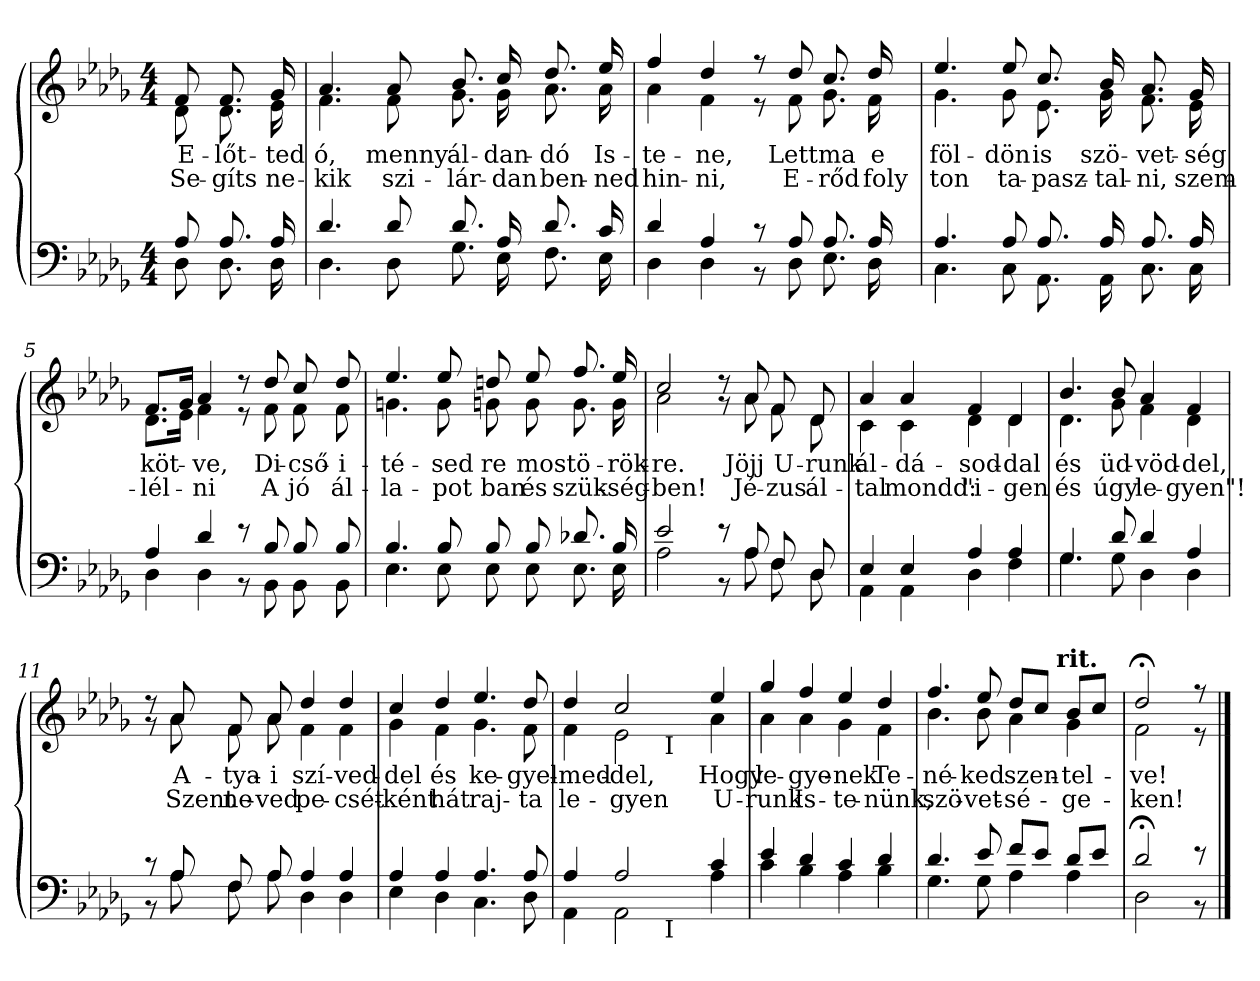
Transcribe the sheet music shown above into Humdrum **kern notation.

**kern	**kern	**text	**text
*part2	*part1	*part1	*part1
*staff2	*staff1	*staff1	*staff1
*clefF4	*clefG2	*	*
*k[b-e-a-d-g-]	*k[b-e-a-d-g-]	*	*
*b-:	*b-:	*	*
*M4/4	*M4/4	*	*
=1	=1	=1	=1
*^	*	*	*
!	!	!LO:TX:a:B:t=Maestoso	!	!
!	!	!	!LO:LY:b	!LO:LY:b
*	*	*^	*	*
8A-/	8D-\	8f/	8d-\	E-	Se-
!	!	!	!	!LO:LY:b	!LO:LY:b
8.A-/	8.D-\	8.f/	8.d-\	-lőt-	-gíts
!	!	!	!	!LO:LY:b	!LO:LY:b
16A-/	16D-\	16g-/	16e-\	-ted	ne-
=2	=2	=2	=2	=2	=2
!	!	!	!	!LO:LY:b	!LO:LY:b
4.d-/	4.D-\	4.a-/	4.f\	ó,	-kik
!	!	!	!	!LO:LY:b	!LO:LY:b
8d-/	8D-\	8a-/	8f\	menny	szi-
!	!	!	!	!LO:LY:b	!LO:LY:b
8.d-/	8.G-\	8.b-/	8.g-\	ál-	-lár-
!	!	!	!	!LO:LY:b	!LO:LY:b
16A-/	16E-\	16cc/	16g-\	-dan-	-dan
!	!	!	!	!LO:LY:b	!LO:LY:b
8.d-/	8.F\	8.dd-/	8.a-\	-dó	ben-
!	!	!	!	!LO:LY:b	!LO:LY:b
16c/	16E-\	16ee-/	16a-\	Is-	-ned
=3	=3	=3	=3	=3	=3
!	!	!	!	!LO:LY:b	!LO:LY:b
4d-/	4D-\	4ff/	4a-\	-te-	hin-
!	!	!	!	!LO:LY:b	!LO:LY:b
4A-/	4D-\	4dd-/	4f\	-ne,	-ni,
8r	8r	8r	8r	.	.
!	!	!	!	!LO:LY:b	!LO:LY:b
8A-/	8D-\	8dd-/	8f\	Lett	E-
!	!	!	!	!LO:LY:b	!LO:LY:b
8.A-/	8.E-\	8.cc/	8.g-\	ma	-rőd
!	!	!	!	!LO:LY:b	!LO:LY:b
16A-/	16D-\	16dd-/	16f\	e	foly­
!!LO:LB:g=z	!!
=4	=4	=4	=4	=4	=4
!	!	!	!	!LO:LY:b	!LO:LY:b
4.A-/	4.C\	4.ee-/	4.g-\	föl-	ton
!	!	!	!	!LO:LY:b	!LO:LY:b
8A-/	8C\	8ee-/	8g-\	-dön	ta-
!	!	!	!	!LO:LY:b	!LO:LY:b
8.A-/	8.AA-\	8.cc/	8.e-\	is	-pasz-
!	!	!	!	!LO:LY:b	!LO:LY:b
16A-/	16AA-\	16b-/	16g-\	szö-	-tal-
!	!	!	!	!LO:LY:b	!LO:LY:b
8.A-/	8.C\	8.a-/	8.f\	-vet-	-ni,
!	!	!	!	!LO:LY:b	!LO:LY:b
16A-/	16C\	16g-/	16e-\	-ség	szem-
=5	=5	=5	=5	=5	=5
!	!	!	!	!LO:LY:b	!LO:LY:b
4A-/	4D-\	8.f/L	8.d-\L	köt-	-lél-
.	.	16g-/Jk	16e-\Jk	.	.
!	!	!	!	!LO:LY:b	!LO:LY:b
4d-/	4D-\	4a-/	4f\	-ve,	-ni
8r	8r	8r	8r	.	.
!	!	!	!	!LO:LY:b	!LO:LY:b
8B-/	8BB-\	8dd-/	8f\	Di-	A
!	!	!	!	!LO:LY:b	!LO:LY:b
8B-/	8BB-\	8cc/	8f\	-cső-	jó
!	!	!	!	!LO:LY:b	!LO:LY:b
8B-/	8BB-\	8dd-/	8f\	-i-	ál-
=6	=6	=6	=6	=6	=6
!	!	!	!	!LO:LY:b	!LO:LY:b
4.B-/	4.E-\	4.ee-/	4.gn\	-té-	-la-
!	!	!	!	!LO:LY:b	!LO:LY:b
8B-/	8E-\	8ee-/	8g\	-sed­	-pot­
!!LO:LB:g=z	!!
=7-	=7-	=7-	=7-	=7-	=7-
!	!	!	!	!LO:LY:b	!LO:LY:b
8B-/	8E-\	8ddn/	8gn\	re	ban
!	!	!	!	!LO:LY:b	!LO:LY:b
8B-/	8E-\	8ee-/	8g\	most	és
!	!	!	!	!LO:LY:b	!LO:LY:b
8.d-X/	8.E-\	8.ff/	8.g\	ö-	szük-
!	!	!	!	!LO:LY:b	!LO:LY:b
16B-/	16E-\	16ee-/	16g\	-rök-	-ség-
=8	=8	=8	=8	=8	=8
!	!	!	!	!LO:LY:b	!LO:LY:b
2e-/	2A-\	2cc/	2a-\	-re.	-ben!
8r	8r	8r	8r	.	.
!	!	!	!	!LO:LY:b	!LO:LY:b
8A-/	8A-\	8a-/	8a-\	Jöjj	Jé-
!	!	!	!	!LO:LY:b	!LO:LY:b
8F/	8F\	8f/	8f\	U-	-zus
!	!	!	!	!LO:LY:b	!LO:LY:b
8D-/	8D-\	8d-/	8d-\	-runk	ál-
=9	=9	=9	=9	=9	=9
!	!	!	!	!LO:LY:b	!LO:LY:b
4E-/	4AA-\	4a-/	4c\	ál-	-tal
!	!	!	!	!LO:LY:b	!LO:LY:b
4E-/	4AA-\	4a-/	4c\	-dá-	mondd:
!	!	!	!	!LO:LY:b	!LO:LY:b
4A-/	4D-\	4f/	4d-\	-sod-	"i-
!	!	!	!	!LO:LY:b	!LO:LY:b
4A-/	4F\	4d-/	4d-\	-dal	-gen
!!LO:LB:g=z	!!
=10	=10	=10	=10	=10	=10
!	!	!	!	!LO:LY:b	!LO:LY:b
4.G-/	4.G-\	4.b-/	4.d-\	és	és
!	!	!	!	!LO:LY:b	!LO:LY:b
8d-/	8G-\	8b-/	8g-\	üd-	úgy
!	!	!	!	!LO:LY:b	!LO:LY:b
4d-/	4D-\	4a-/	4f\	-vöd-	le-
!	!	!	!	!LO:LY:b	!LO:LY:b
4A-/	4D-\	4f/	4d-\	-del,	-gyen"!
=11	=11	=11	=11	=11	=11
8r	8r	8r	8r	.	.
!	!	!	!	!LO:LY:b	!LO:LY:b
8A-/	8A-\	8a-/	8a-\	A-	Szent
!	!	!	!	!LO:LY:b	!LO:LY:b
8F/	8F\	8f/	8f\	-tya-	ne-
!	!	!	!	!LO:LY:b	!LO:LY:b
8A-/	8A-\	8a-/	8a-\	-i	-ved
!	!	!	!	!LO:LY:b	!LO:LY:b
4A-/	4D-\	4dd-/	4f\	szí-	pe-
!	!	!	!	!LO:LY:b	!LO:LY:b
4A-/	4D-\	4dd-/	4f\	-ved-	-csét-
=12	=12	=12	=12	=12	=12
!	!	!	!	!LO:LY:b	!LO:LY:b
4A-/	4E-\	4cc/	4g-\	-del	-ként
!	!	!	!	!LO:LY:b	!LO:LY:b
4A-/	4D-\	4dd-/	4f\	és	hát
!	!	!	!	!LO:LY:b	!LO:LY:b
4.A-/	4.C\	4.ee-/	4.g-\	ke-	raj-
!	!	!	!	!LO:LY:b	!LO:LY:b
8A-/	8D-\	8dd-/	8f\	-gyel-	-ta
*	*	*v	*v	*	*
=13	=13	=13	=13	=13
*	*	*^	*	*
!	!	!	!	!LO:LY:b	!LO:LY:b
*	*^	*	*^	*	*
4A-/	4AA-\	2ryy	4dd-/	4f\	2ryy	-med-	le-
!	!	!	!	!	!	!LO:LY:b	!LO:LY:b
2A-/	2AA-\	.	2cc/	2e-\	.	-del,	-gyen
.	.	32ryy	.	.	32ryy	.	.
!	!	!	!	!	!LO:TX:b:t=I	!	!
!	!	!LO:TX:b:t=I	!	!	!	!	!
.	.	8..ryy	.	.	8..ryy	.	.
*	*v	*v	*	*	*	*	*
*	*	*v	*v	*v	*	*
!!LO:LB:g=z
=14-	=14-	=14-	=14-	=14-
*	*^	*^	*	*
*	*	*	*	*^	*	*
!	!	!	!	!	!	!LO:LY:b	!LO:LY:b
*	*v	*v	*	*	*	*	*
*	*	*	*v	*v	*	*
4c/	4A-\	4ee-/	4a-\	Hogy	U-
=15	=15	=15	=15	=15	=15
!	!	!	!	!LO:LY:b	!LO:LY:b
4e-/	4c\	4gg-/	4a-\	le-	-runk
!	!	!	!	!LO:LY:b	!LO:LY:b
4d-/	4B-\	4ff/	4a-\	-gye-	Is-
!	!	!	!	!LO:LY:b	!LO:LY:b
4c/	4A-\	4ee-/	4g-\	-nek	-te-
!	!	!	!	!LO:LY:b	!LO:LY:b
4d-/	4B-\	4dd-/	4f\	Te-	-nünk,
*	*	*v	*v	*	*
=16	=16	=16	=16	=16
*	*	*^	*	*
!	!	!	!	!LO:LY:b	!LO:LY:b
*	*	*	*^	*	*
4.d-/	4.G-\	4.ff/	4.b-\	2ryy	-né-	szö-
!	!	!	!	!	!LO:LY:b	!LO:LY:b
8e-/	8G-\	8ee-/	8b-\	.	-ked	-vet-
!	!	!	!	!	!LO:LY:b	!LO:LY:b
8f/L	4A-\	8dd-/L	4a-\	8..ryy	szen-	-sé-
8e-/J	.	8cc/J	.	.	.	.
!	!	!	!	!LO:TX:a:B:t=rit.	!	!
.	.	.	.	4ryy	.	.
!	!	!	!	!	!LO:LY:b	!LO:LY:b
8d-/L	4A-\	8b-/L	4g-\	.	-tel-	-ge-
8e-/J	.	8cc/J	.	.	.	.
.	.	.	.	32ryy	.	.
*	*	*v	*v	*v	*	*
=17	=17	=17	=17	=17
*	*	*^	*	*
*	*	*	*^	*	*
!	!	!	!	!	!LO:LY:b	!LO:LY:b
*	*	*	*v	*v	*	*
2d-;/	2D-\	2dd-;/	2f\	-ve!	-ken!
8r	8r	8r	8r	.	.
*v	*v	*	*	*	*
*	*v	*v	*	*
==	==	==	==
*-	*-	*-	*-
